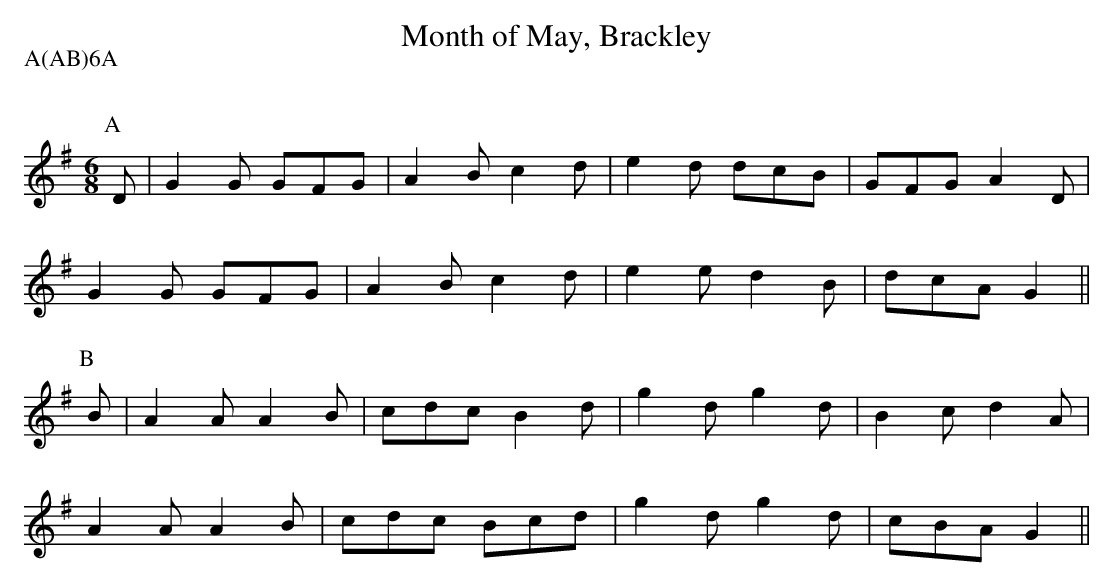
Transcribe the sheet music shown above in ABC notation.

X:1
T:Month of May, Brackley
Q:120
M:6/8
L:1/8
P:A(AB)6A
K:G
P:A
D|G2G GFG|A2B c2d|e2d dcB|GFG A2D|
G2G GFG|A2B c2d|e2e d2B|dcA G2 ||
P:B
B|A2A A2B|cdc B2d|g2d g2d|B2c d2A|
A2A A2B|cdc Bcd|g2d g2d|cBA G2 ||
